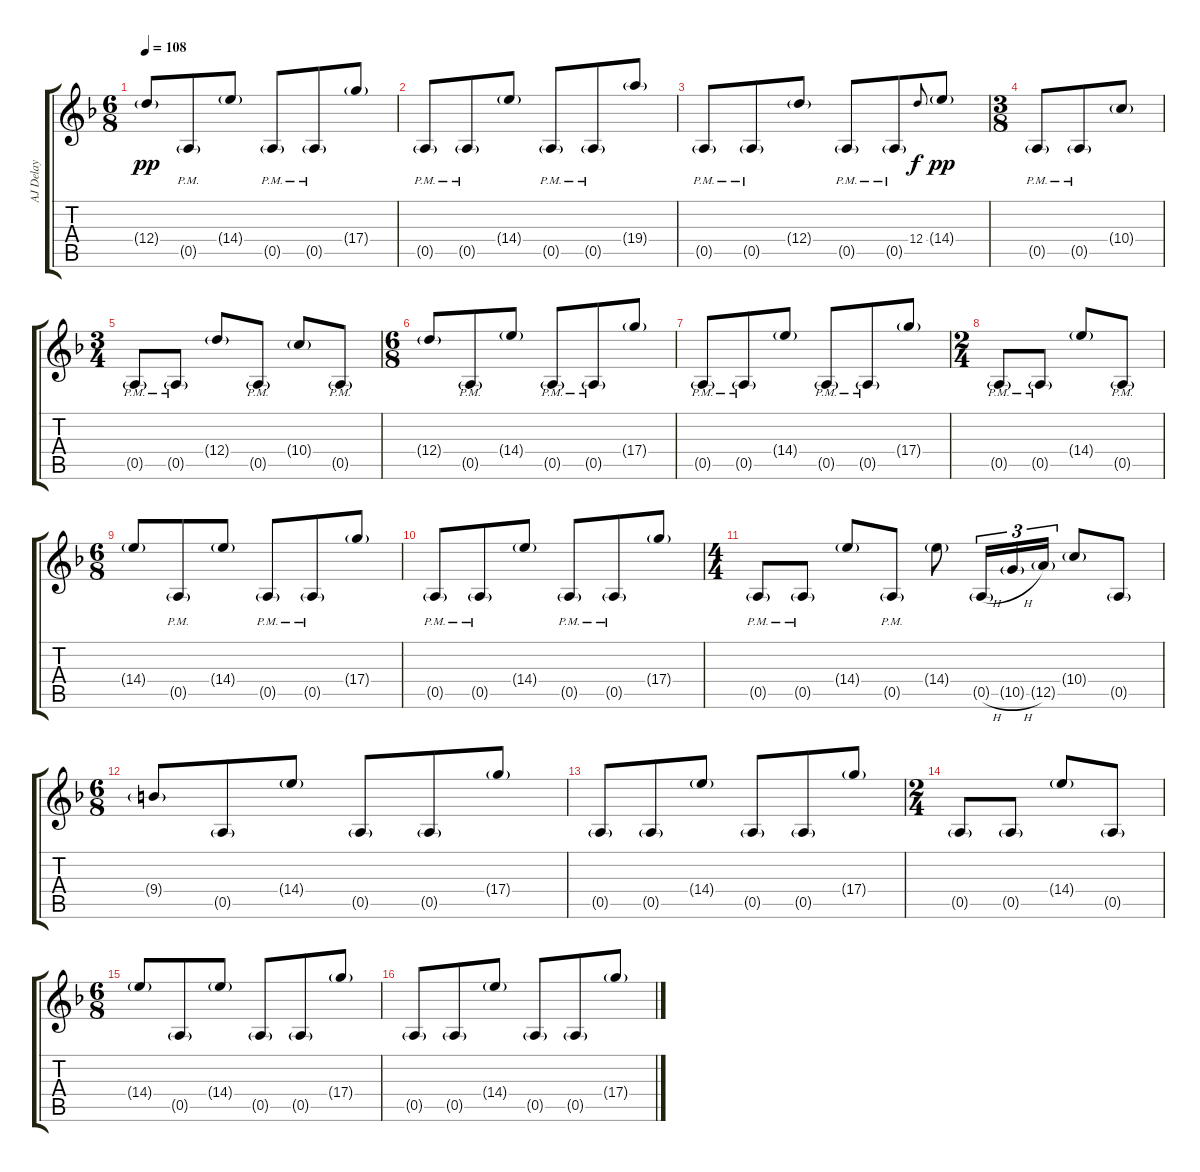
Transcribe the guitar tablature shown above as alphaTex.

\track ("AJ Delay" "AJ Delay") {instrument overdrivenguitar}
\staff {score tabs}
\tuning (E4 B3 G3 D3 A2 D2) {hide}
\ts (6 8)
\tempo 108
\clef g2
\ks dminor
12.4{g}.8{dy pp} 0.5{g pm}.8 14.4{g}.8 0.5{g pm}.8 0.5{g pm}.8 17.4{g}.8 |
0.5{g pm}.8 0.5{g pm}.8 14.4{g}.8 0.5{g pm}.8 0.5{g pm}.8 19.4{g}.8 |
0.5{g pm}.8 0.5{g pm}.8 12.4{g}.8 0.5{g pm}.8 0.5{g pm}.8 12.4.8{gr onbeat dy f} 14.4{g}.8{dy pp} |
\ts (3 8)
0.5{g pm}.8 0.5{g pm}.8 10.4{g}.8 |
\ts (3 4)
0.5{g pm}.8 0.5{g pm}.8 12.4{g}.8 0.5{g pm}.8 10.4{g}.8 0.5{g pm}.8 |
\ts (6 8)
12.4{g}.8 0.5{g pm}.8 14.4{g}.8 0.5{g pm}.8 0.5{g pm}.8 17.4{g}.8 |
0.5{g pm}.8 0.5{g pm}.8 14.4{g}.8 0.5{g pm}.8 0.5{g pm}.8 17.4{g}.8 |
\ts (2 4)
0.5{g pm}.8 0.5{g pm}.8 14.4{g}.8 0.5{g pm}.8 |
\ts (6 8)
14.4{g}.8 0.5{g pm}.8 14.4{g}.8 0.5{g pm}.8 0.5{g pm}.8 17.4{g}.8 |
0.5{g pm}.8 0.5{g pm}.8 14.4{g}.8 0.5{g pm}.8 0.5{g pm}.8 17.4{g}.8 |
\ts (4 4)
0.5{g pm}.8 0.5{g pm}.8 14.4{g}.8 0.5{g pm}.8 14.4{g}.8 0.5{h g}.16{tu (3 2)} 10.5{h g}.16{tu (3 2)} 12.5{g}.16{tu (3 2)} 10.4{g}.8 0.5{g}.8 |
\ts (6 8)
9.4{g}.8 0.5{g}.8 14.4{g}.8 0.5{g}.8 0.5{g}.8 17.4{g}.8 |
0.5{g}.8 0.5{g}.8 14.4{g}.8 0.5{g}.8 0.5{g}.8 17.4{g}.8 |
\ts (2 4)
0.5{g}.8 0.5{g}.8 14.4{g}.8{volume 9} 0.5{g}.8 |
\ts (6 8)
14.4{g}.8 0.5{g}.8 14.4{g}.8{volume 11} 0.5{g}.8 0.5{g}.8 17.4{g}.8 |
0.5{g}.8 0.5{g}.8 14.4{g}.8 0.5{g}.8 0.5{g}.8 17.4{g}.8
